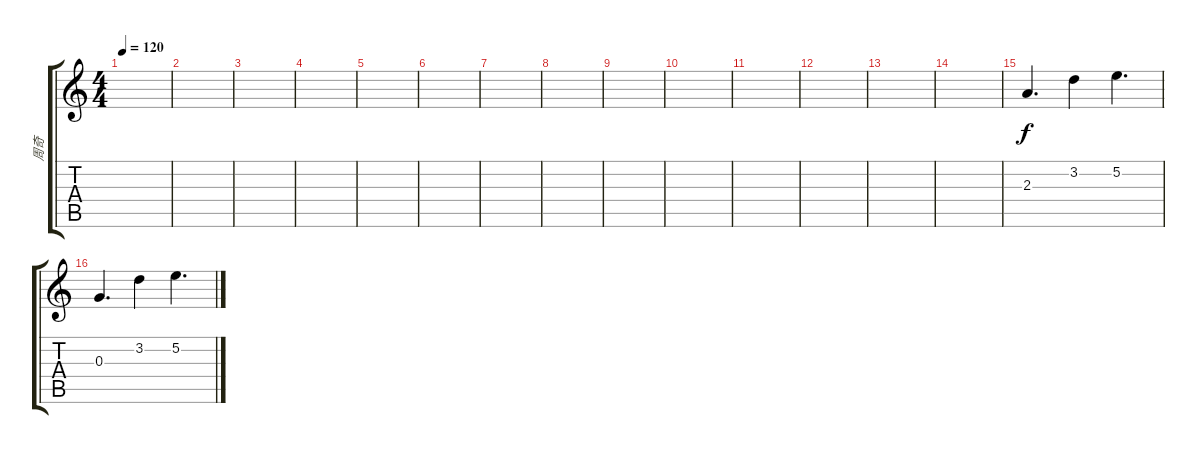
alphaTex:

\track ("周奇" "周奇") {instrument distortionguitar}
\staff {score tabs}
\tuning (E4 B3 G3 D3 A2 E2) {hide}
\ts (4 4)
\tempo 120
\clef g2
\ks c
|
|
|
|
|
|
|
|
|
|
|
|
|
|
2.3.4{d} 3.2.4 5.2.4{d} |
0.3.4{d} 3.2.4 5.2.4{d}
